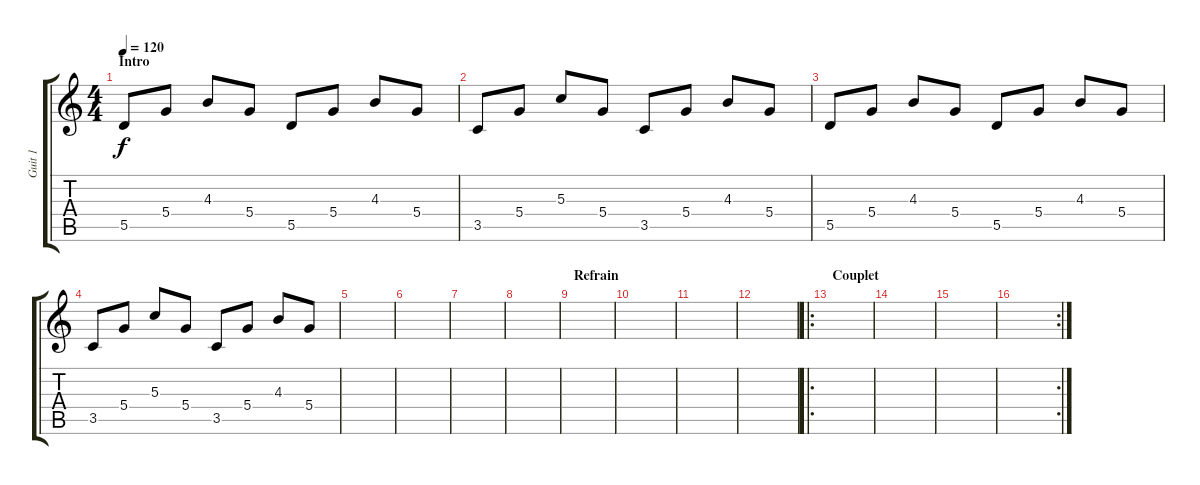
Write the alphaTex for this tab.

\track ("Guit 1" "Guit 1") {instrument overdrivenguitar}
\staff {score tabs}
\tuning (E4 B3 G3 D3 A2 E2) {hide}
\ts (4 4)
\section ("" "Intro")
\tempo 120
\clef g2
\ks c
5.5.8{dy f instrument electricguitarmuted} 5.4.8 4.3.8 5.4.8 5.5.8 5.4.8 4.3.8 5.4.8 |
3.5.8 5.4.8 5.3.8 5.4.8 3.5.8 5.4.8 4.3.8 5.4.8 |
5.5.8 5.4.8 4.3.8 5.4.8 5.5.8 5.4.8 4.3.8 5.4.8 |
3.5.8 5.4.8 5.3.8 5.4.8 3.5.8 5.4.8 4.3.8 5.4.8 |
|
|
|
|
\section ("" "Refrain")
|
|
|
|
\ro
\section ("" "Couplet")
|
|
|
\rc 2
